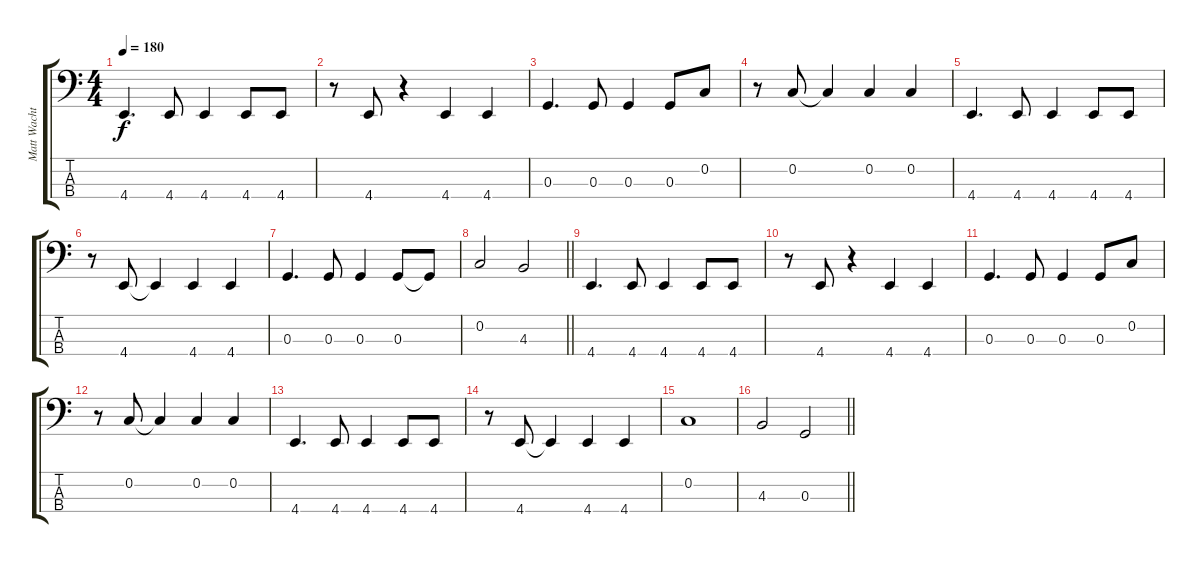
\track ("Matt Wachter" "Matt Wacht") {instrument electricbasspick}
\staff {score tabs}
\tuning (F2 C2 G1 C1) {hide}
\ts (4 4)
\tempo 180
\clef f4
\ks c
4.4.4{d dy f} 4.4.8 4.4.4 4.4.8 4.4.8 |
r.8 4.4.8 r.4 4.4.4 4.4.4 |
0.3.4{d} 0.3.8 0.3.4 0.3.8 0.2.8 |
r.8 0.2.8 0.2{t}.4 0.2.4 0.2.4 |
4.4.4{d} 4.4.8 4.4.4 4.4.8 4.4.8 |
r.8 4.4.8 4.4{t}.4 4.4.4 4.4.4 |
0.3.4{d} 0.3.8 0.3.4 0.3.8 0.3{t}.8 |
\barLineRight lightlight
0.2.2 4.3.2 |
4.4.4{d} 4.4.8 4.4.4 4.4.8 4.4.8 |
r.8 4.4.8 r.4 4.4.4 4.4.4 |
0.3.4{d} 0.3.8 0.3.4 0.3.8 0.2.8 |
r.8 0.2.8 0.2{t}.4 0.2.4 0.2.4 |
4.4.4{d} 4.4.8 4.4.4 4.4.8 4.4.8 |
r.8 4.4.8 4.4{t}.4 4.4.4 4.4.4 |
0.2.1 |
\barLineRight lightlight
4.3.2 0.3.2
